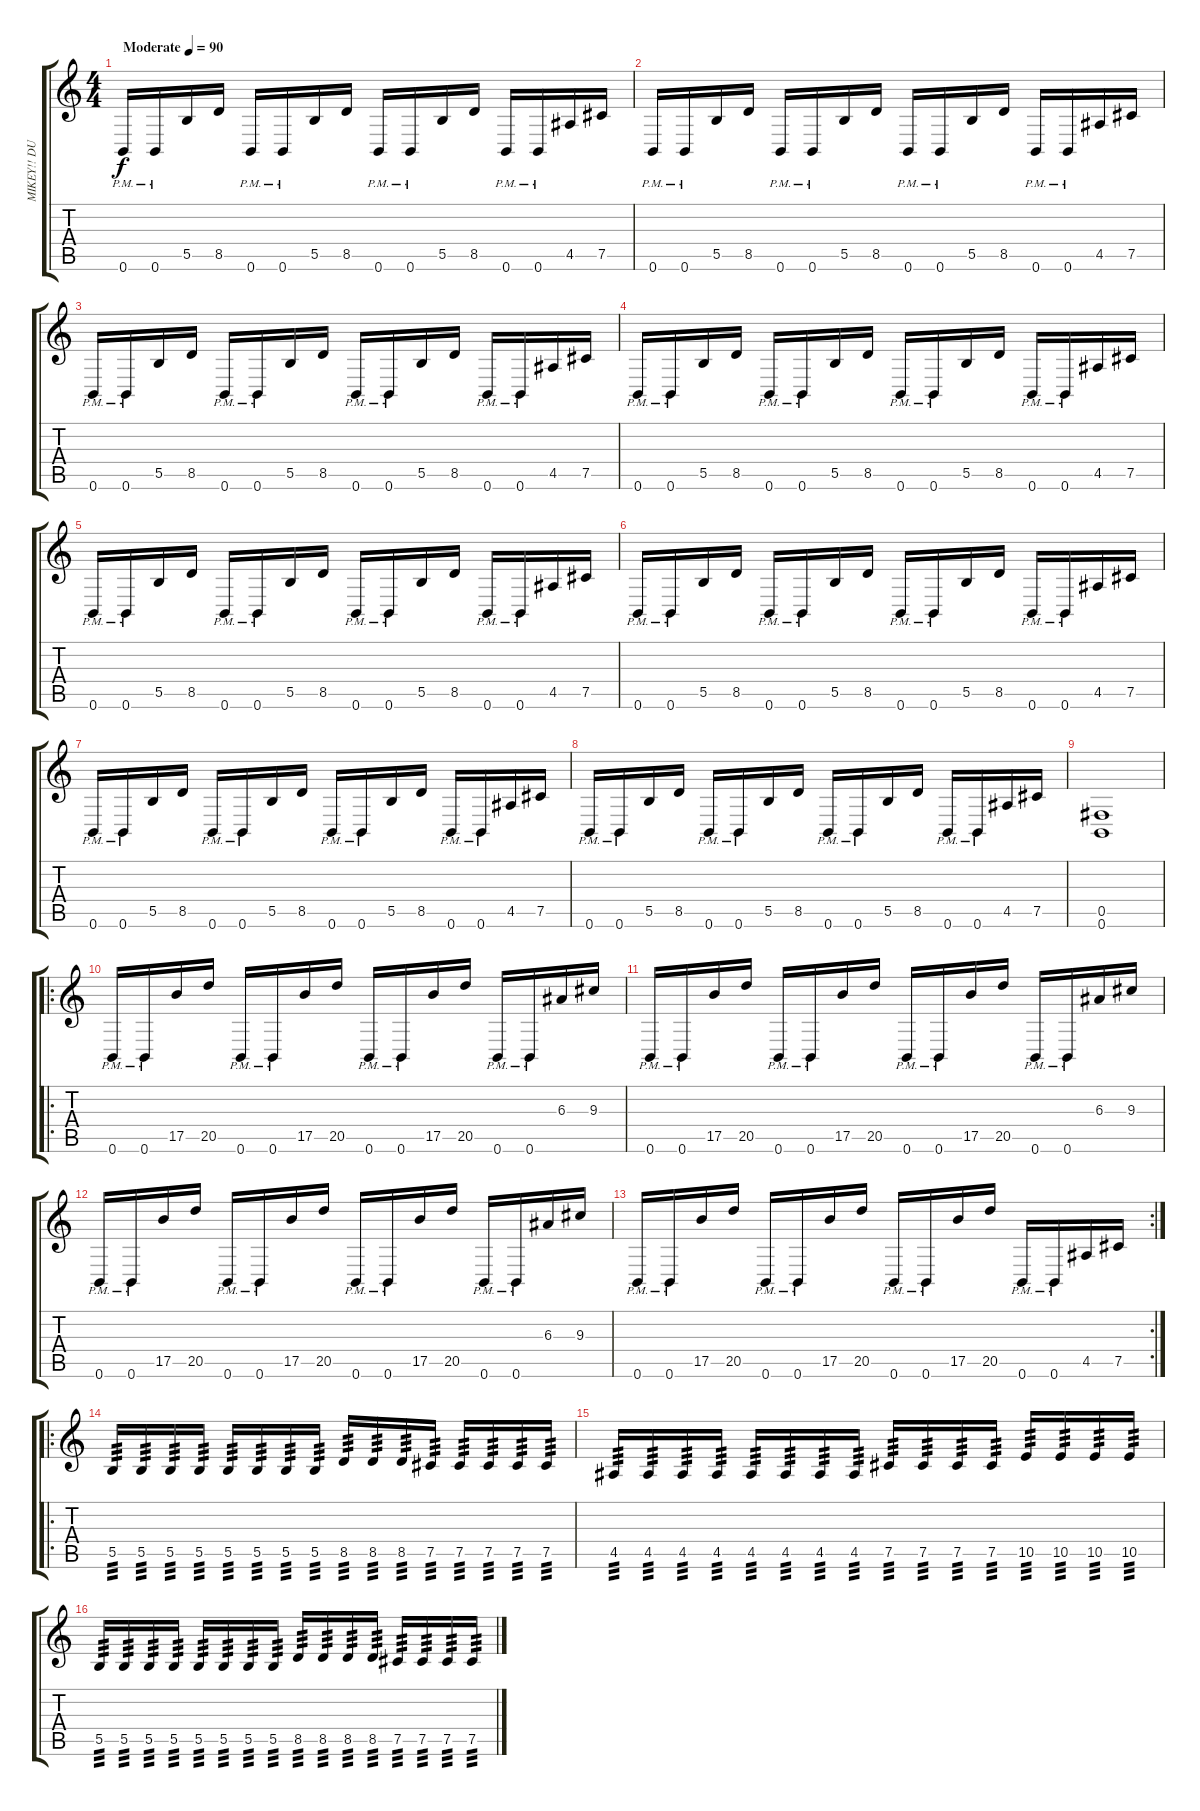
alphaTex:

\track ("MIKEY!! DUAL HARMONIC BITS" "MIKEY!! DU") {instrument distortionguitar}
\staff {score tabs}
\tuning (Db4 Ab3 E3 B2 Gb2 B1) {hide}
\ts (4 4)
\tempo (90 "Moderate")
\clef g2
\ks c
0.6{pm}.16{dy f instrument distortionguitar} 0.6{pm}.16 5.5.16 8.5.16 0.6{pm}.16 0.6{pm}.16 5.5.16 8.5.16 0.6{pm}.16 0.6{pm}.16 5.5.16 8.5.16 0.6{pm}.16 0.6{pm}.16 4.5.16 7.5.16 |
0.6{pm}.16 0.6{pm}.16 5.5.16 8.5.16 0.6{pm}.16 0.6{pm}.16 5.5.16 8.5.16 0.6{pm}.16 0.6{pm}.16 5.5.16 8.5.16 0.6{pm}.16 0.6{pm}.16 4.5.16 7.5.16 |
0.6{pm}.16 0.6{pm}.16 5.5.16 8.5.16 0.6{pm}.16 0.6{pm}.16 5.5.16 8.5.16 0.6{pm}.16 0.6{pm}.16 5.5.16 8.5.16 0.6{pm}.16 0.6{pm}.16 4.5.16 7.5.16 |
0.6{pm}.16 0.6{pm}.16 5.5.16 8.5.16 0.6{pm}.16 0.6{pm}.16 5.5.16 8.5.16 0.6{pm}.16 0.6{pm}.16 5.5.16 8.5.16 0.6{pm}.16 0.6{pm}.16 4.5.16 7.5.16 |
0.6{pm}.16 0.6{pm}.16 5.5.16 8.5.16 0.6{pm}.16 0.6{pm}.16 5.5.16 8.5.16 0.6{pm}.16 0.6{pm}.16 5.5.16 8.5.16 0.6{pm}.16 0.6{pm}.16 4.5.16 7.5.16 |
0.6{pm}.16 0.6{pm}.16 5.5.16 8.5.16 0.6{pm}.16 0.6{pm}.16 5.5.16 8.5.16 0.6{pm}.16 0.6{pm}.16 5.5.16 8.5.16 0.6{pm}.16 0.6{pm}.16 4.5.16 7.5.16 |
0.6{pm}.16 0.6{pm}.16 5.5.16 8.5.16 0.6{pm}.16 0.6{pm}.16 5.5.16 8.5.16 0.6{pm}.16 0.6{pm}.16 5.5.16 8.5.16 0.6{pm}.16 0.6{pm}.16 4.5.16 7.5.16 |
0.6{pm}.16 0.6{pm}.16 5.5.16 8.5.16 0.6{pm}.16 0.6{pm}.16 5.5.16 8.5.16 0.6{pm}.16 0.6{pm}.16 5.5.16 8.5.16 0.6{pm}.16 0.6{pm}.16 4.5.16 7.5.16 |
(0.5 0.6).1 |
\ro
0.6{pm}.16 0.6{pm}.16 17.5.16 20.5.16 0.6{pm}.16 0.6{pm}.16 17.5.16 20.5.16 0.6{pm}.16 0.6{pm}.16 17.5.16 20.5.16 0.6{pm}.16 0.6{pm}.16 6.3.16 9.3.16 |
0.6{pm}.16 0.6{pm}.16 17.5.16 20.5.16 0.6{pm}.16 0.6{pm}.16 17.5.16 20.5.16 0.6{pm}.16 0.6{pm}.16 17.5.16 20.5.16 0.6{pm}.16 0.6{pm}.16 6.3.16 9.3.16 |
0.6{pm}.16 0.6{pm}.16 17.5.16 20.5.16 0.6{pm}.16 0.6{pm}.16 17.5.16 20.5.16 0.6{pm}.16 0.6{pm}.16 17.5.16 20.5.16 0.6{pm}.16 0.6{pm}.16 6.3.16 9.3.16 |
\rc 2
0.6{pm}.16 0.6{pm}.16 17.5.16 20.5.16 0.6{pm}.16 0.6{pm}.16 17.5.16 20.5.16 0.6{pm}.16 0.6{pm}.16 17.5.16 20.5.16 0.6{pm}.16 0.6{pm}.16 4.5.16 7.5.16 |
\ro
5.5.16{tp 3} 5.5.16{tp 3} 5.5.16{tp 3} 5.5.16{tp 3} 5.5.16{tp 3} 5.5.16{tp 3} 5.5.16{tp 3} 5.5.16{tp 3} 8.5.16{tp 3} 8.5.16{tp 3} 8.5.16{tp 3} 7.5.16{tp 3} 7.5.16{tp 3} 7.5.16{tp 3} 7.5.16{tp 3} 7.5.16{tp 3} |
4.5.16{tp 3} 4.5.16{tp 3} 4.5.16{tp 3} 4.5.16{tp 3} 4.5.16{tp 3} 4.5.16{tp 3} 4.5.16{tp 3} 4.5.16{tp 3} 7.5.16{tp 3} 7.5.16{tp 3} 7.5.16{tp 3} 7.5.16{tp 3} 10.5.16{tp 3} 10.5.16{tp 3} 10.5.16{tp 3} 10.5.16{tp 3} |
5.5.16{tp 3} 5.5.16{tp 3} 5.5.16{tp 3} 5.5.16{tp 3} 5.5.16{tp 3} 5.5.16{tp 3} 5.5.16{tp 3} 5.5.16{tp 3} 8.5.16{tp 3} 8.5.16{tp 3} 8.5.16{tp 3} 8.5.16{tp 3} 7.5.16{tp 3} 7.5.16{tp 3} 7.5.16{tp 3} 7.5.16{tp 3}
